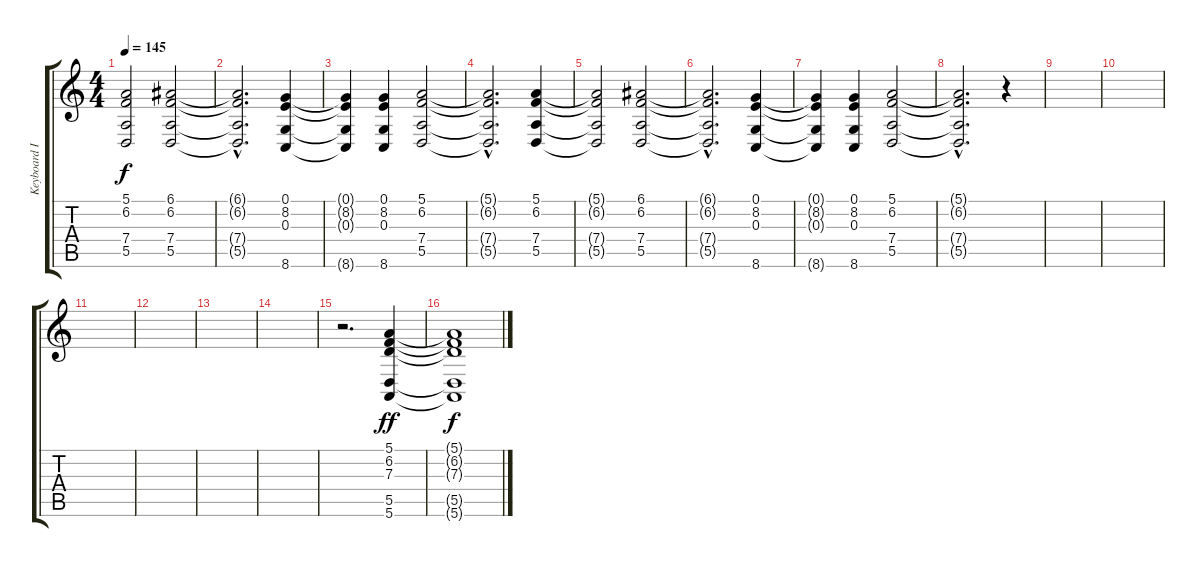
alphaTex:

\track ("Keyboard II" "Keyboard I") {instrument pad4choir}
\staff {score tabs}
\tuning (E4 B3 G3 D3 A2 E2) {hide}
\ts (4 4)
\tempo 145
\clef g2
\ks c
(5.1{t} 6.2{t} 7.4{t} 5.5{t}).2{dy f} (6.1 6.2 7.4 5.5).2 |
(6.1{hac t} 6.2{hac t} 7.4{hac t} 5.5{hac t}).2{d} (0.1 8.2 0.3 8.6).4 |
(0.1{t} 8.2{t} 0.3{t} 8.6{t}).4 (0.1 8.2 0.3 8.6).4 (5.1 6.2 7.4 5.5).2 |
(5.1{hac t} 6.2{hac t} 7.4{hac t} 5.5{hac t}).2{d} (5.1 6.2 7.4 5.5).4 |
(5.1{t} 6.2{t} 7.4{t} 5.5{t}).2 (6.1 6.2 7.4 5.5).2 |
(6.1{hac t} 6.2{hac t} 7.4{hac t} 5.5{hac t}).2{d} (0.1 8.2 0.3 8.6).4 |
(0.1{t} 8.2{t} 0.3{t} 8.6{t}).4 (0.1 8.2 0.3 8.6).4 (5.1 6.2 7.4 5.5).2 |
(5.1{hac t} 6.2{hac t} 7.4{hac t} 5.5{hac t}).2{d} r.4 |
|
|
|
|
|
|
r.2{d} (5.1 6.2 7.3 5.5 5.6).4{dy ff volume 10 instrument pad4choir} |
(5.1{t} 6.2{t} 7.3{t} 5.5{t} 5.6{t}).1{dy f}
